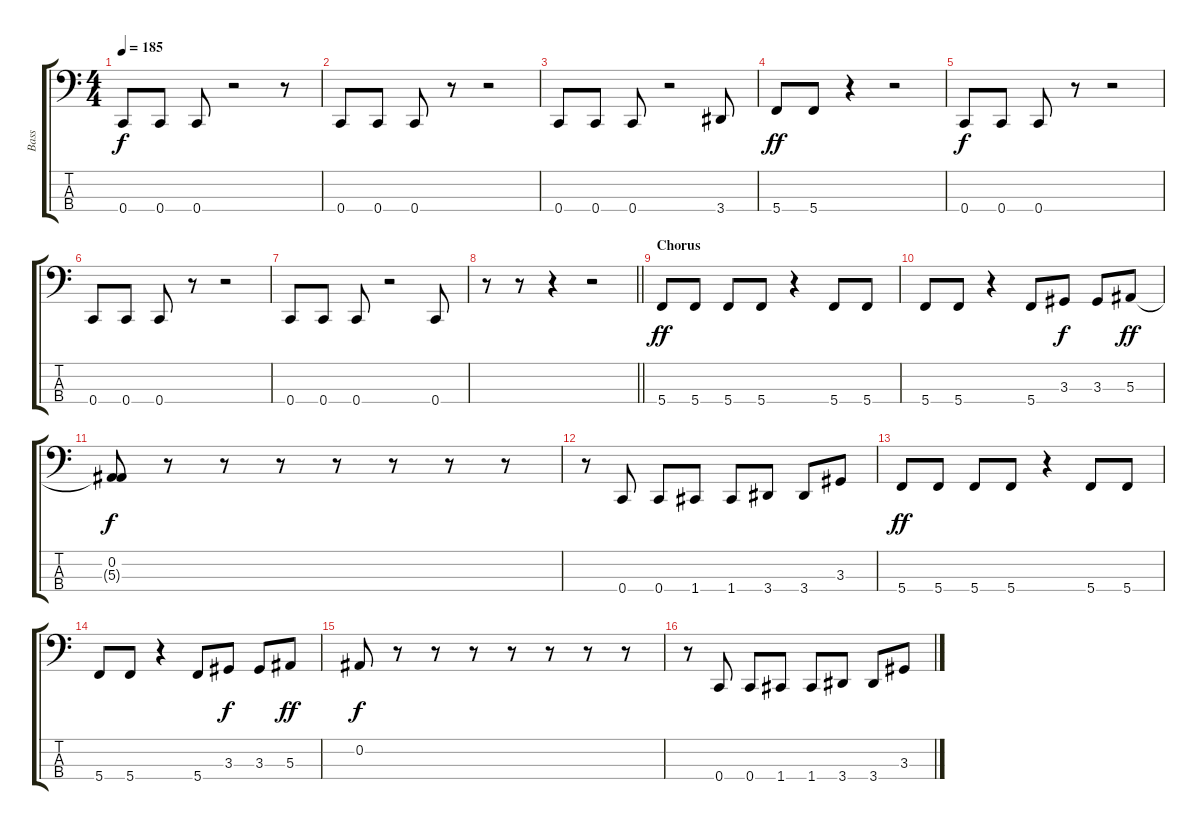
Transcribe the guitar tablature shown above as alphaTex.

\track ("Bass" "Bass") {instrument electricbassfinger}
\staff {score tabs}
\tuning (Eb2 Bb1 F1 C1) {hide}
\ts (4 4)
\tempo 185
\clef f4
\ks c
0.4.8{dy f} 0.4.8 0.4.8 r.2 r.8 |
0.4.8 0.4.8 0.4.8 r.8 r.2 |
0.4.8 0.4.8 0.4.8 r.2 3.4.8 |
5.4.8{dy ff} 5.4.8 r.4 r.2 |
0.4.8{dy f} 0.4.8 0.4.8 r.8 r.2 |
0.4.8 0.4.8 0.4.8 r.8 r.2 |
0.4.8 0.4.8 0.4.8 r.2 0.4.8 |
\barLineRight lightlight
r.8 r.8 r.4 r.2 |
\section ("" "Chorus")
5.4.8{dy ff} 5.4.8 5.4.8 5.4.8 r.4 5.4.8 5.4.8 |
5.4.8 5.4.8 r.4 5.4.8 3.3.8{dy f} 3.3.8 5.3.8{dy ff} |
(0.2 5.3{t}).8{dy f} r.8 r.8 r.8 r.8 r.8 r.8 r.8 |
r.8 0.4.8 0.4.8 1.4.8 1.4.8 3.4.8 3.4.8 3.3.8 |
5.4.8{dy ff} 5.4.8 5.4.8 5.4.8 r.4 5.4.8 5.4.8 |
5.4.8 5.4.8 r.4 5.4.8 3.3.8{dy f} 3.3.8 5.3.8{dy ff} |
0.2.8{dy f} r.8 r.8 r.8 r.8 r.8 r.8 r.8 |
r.8 0.4.8 0.4.8 1.4.8 1.4.8 3.4.8 3.4.8 3.3.8
